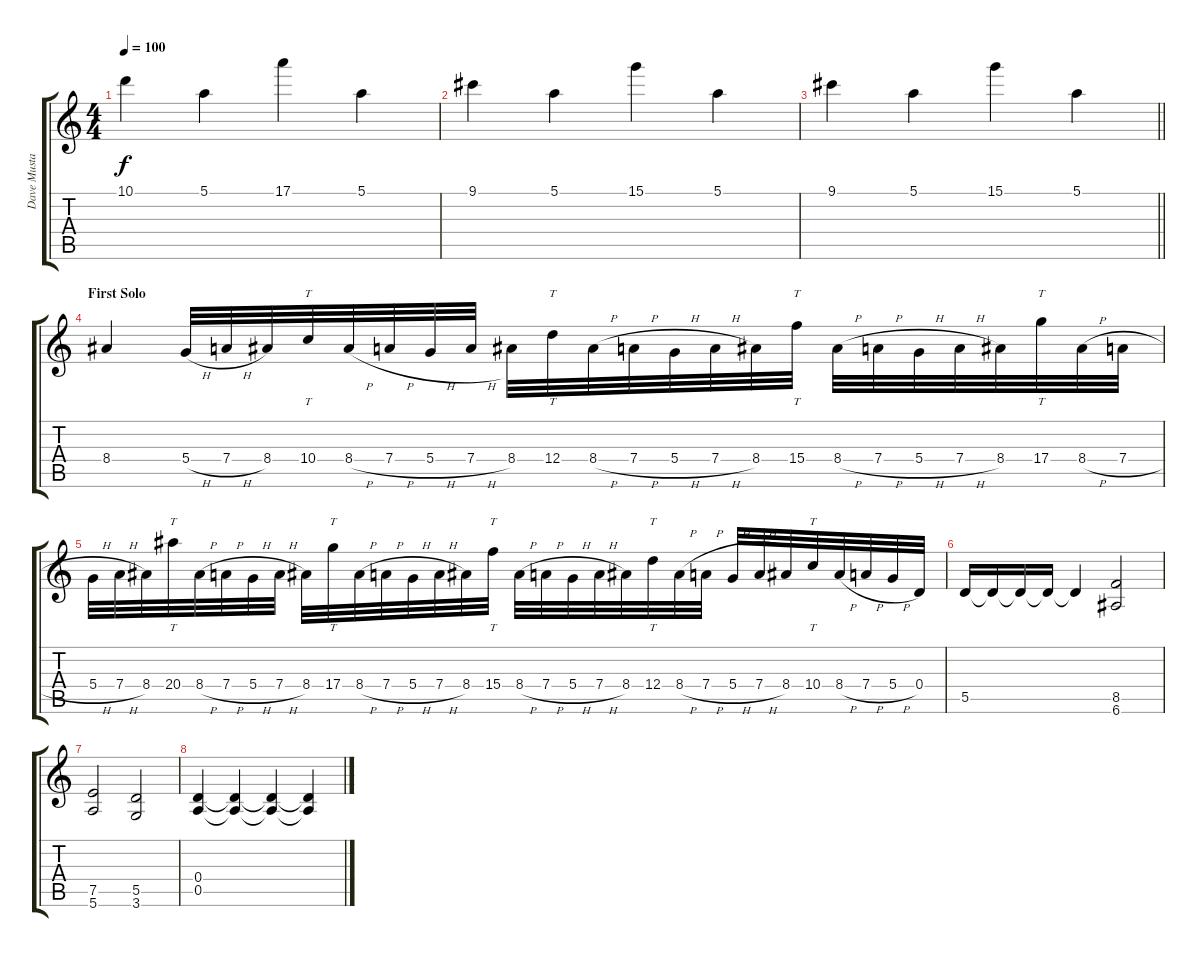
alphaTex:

\track ("Dave Mustaine" "Dave Musta") {instrument distortionguitar}
\staff {score tabs}
\tuning (E4 B3 G3 D3 A2 E2) {hide}
\ts (4 4)
\tempo 100
\clef g2
\ks c
10.1.4{dy f} 5.1.4 17.1.4 5.1.4 |
9.1.4 5.1.4 15.1.4 5.1.4 |
\barLineRight lightlight
9.1.4 5.1.4 15.1.4 5.1.4 |
\section ("" "First Solo")
8.4.4{instrument distortionguitar} 5.4{h}.32 7.4{h}.32 8.4.32 10.4.32{tt} 8.4{h}.32 7.4{h}.32 5.4{h}.32 7.4{h}.32 8.4.32 12.4.32{tt} 8.4{h}.32 7.4{h}.32 5.4{h}.32 7.4{h}.32 8.4.32 15.4.32{tt} 8.4{h}.32 7.4{h}.32 5.4{h}.32 7.4{h}.32 8.4.32 17.4.32{tt} 8.4{h}.32 7.4{h}.32 |
5.4{h}.32 7.4{h}.32 8.4.32 20.4.32{tt} 8.4{h}.32 7.4{h}.32 5.4{h}.32 7.4{h}.32 8.4.32 17.4.32{tt} 8.4{h}.32 7.4{h}.32 5.4{h}.32 7.4{h}.32 8.4.32 15.4.32{tt} 8.4{h}.32 7.4{h}.32 5.4{h}.32 7.4{h}.32 8.4.32 12.4.32{tt} 8.4{h}.32 7.4{h}.32 5.4{h}.32 7.4{h}.32 8.4.32 10.4.32{tt} 8.4{h}.32 7.4{h}.32 5.4{h}.32 0.4.32 |
5.5.16 5.5{t}.16 5.5{t}.16 5.5{t}.16 5.5{t}.4 (8.5 6.6).2 |
(7.5 5.6).2 (5.5 3.6).2 |
(0.4 0.5).4 (0.4{t} 0.5{t}).4 (0.4{t} 0.5{t}).4 (0.4{t} 0.5{t}).4
